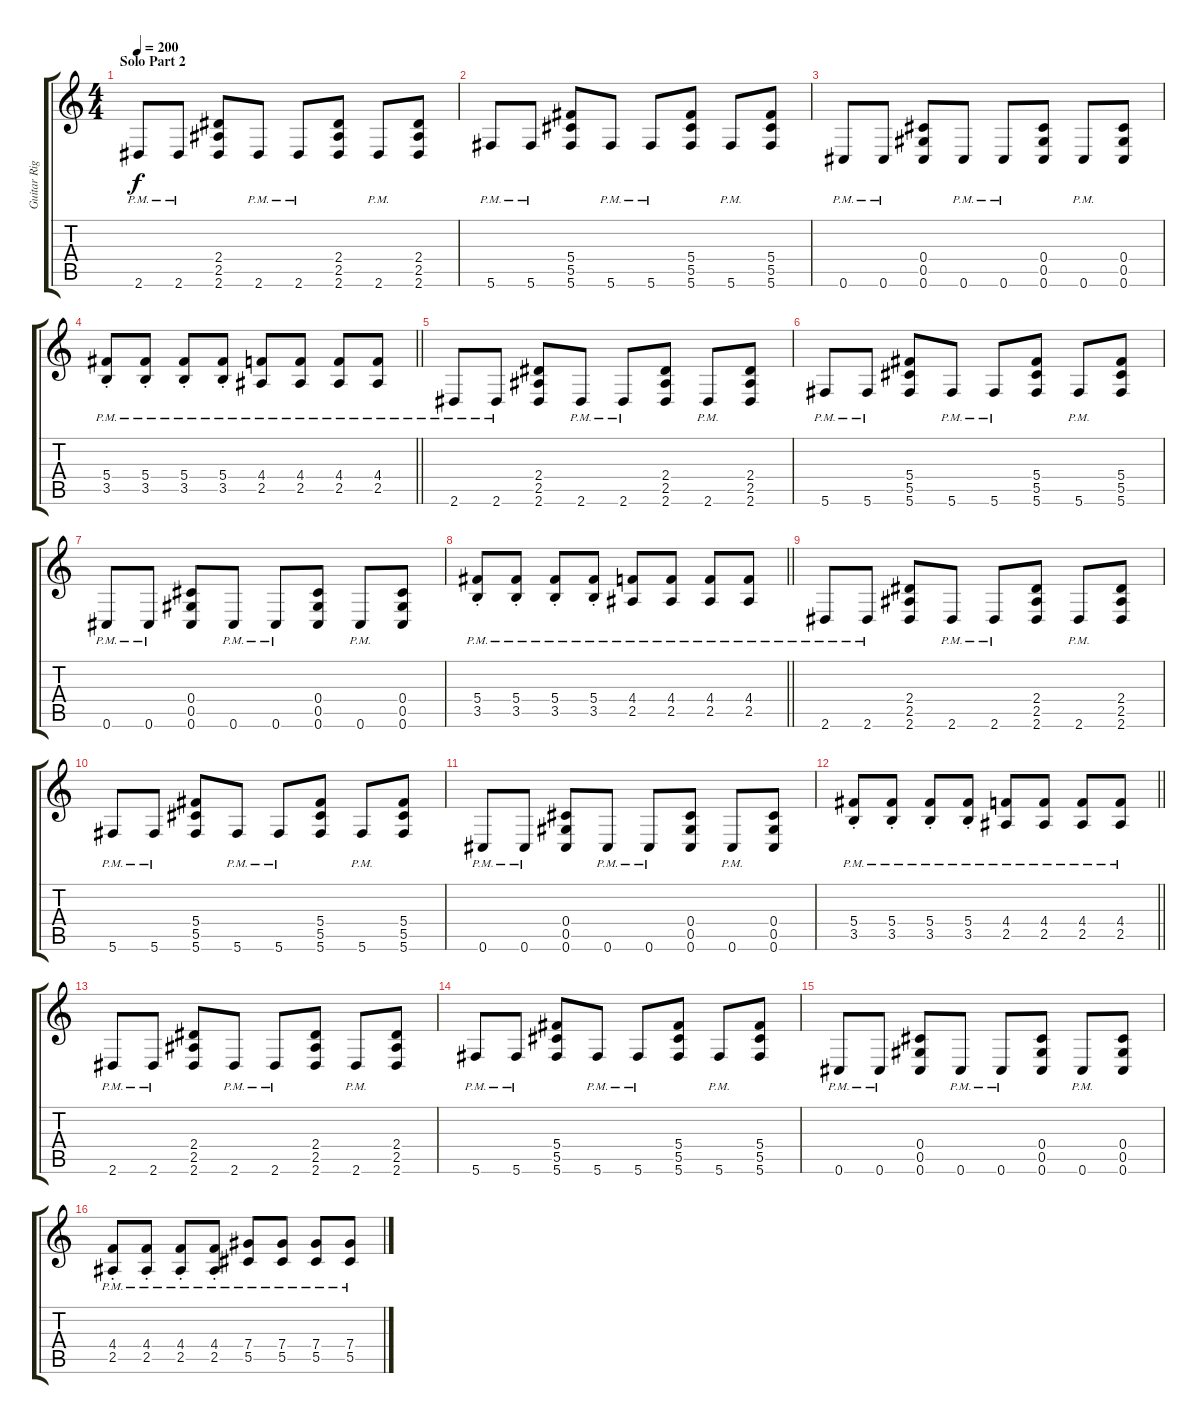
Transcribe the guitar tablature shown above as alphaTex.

\track ("Guitar Right" "Guitar Rig") {instrument distortionguitar}
\staff {score tabs}
\tuning (Eb4 Bb3 Gb3 Db3 Ab2 Db2) {hide}
\ts (4 4)
\section ("" "Solo Part 2")
\tempo 200
\clef g2
\ks c
2.6{pm}.8{dy f} 2.6{pm}.8 (2.4 2.5 2.6).8 2.6{pm}.8 2.6{pm}.8 (2.4 2.5 2.6).8 2.6{pm}.8 (2.4 2.5 2.6).8 |
5.6{pm}.8 5.6{pm}.8 (5.4 5.5 5.6).8 5.6{pm}.8 5.6{pm}.8 (5.4 5.5 5.6).8 5.6{pm}.8 (5.4 5.5 5.6).8 |
0.6{pm}.8 0.6{pm}.8 (0.4 0.5 0.6).8 0.6{pm}.8 0.6{pm}.8 (0.4 0.5 0.6).8 0.6{pm}.8 (0.4 0.5 0.6).8 |
\barLineRight lightlight
(5.4{pm st} 3.5{pm}).8 (5.4{pm st} 3.5{pm}).8 (5.4{pm st} 3.5{pm}).8 (5.4{pm st} 3.5{pm}).8 (4.4{pm} 2.5{pm}).8 (4.4{pm} 2.5{pm}).8 (4.4{pm} 2.5{pm}).8 (4.4{pm} 2.5{pm}).8 |
2.6{pm}.8 2.6{pm}.8 (2.4 2.5 2.6).8 2.6{pm}.8 2.6{pm}.8 (2.4 2.5 2.6).8 2.6{pm}.8 (2.4 2.5 2.6).8 |
5.6{pm}.8 5.6{pm}.8 (5.4 5.5 5.6).8 5.6{pm}.8 5.6{pm}.8 (5.4 5.5 5.6).8 5.6{pm}.8 (5.4 5.5 5.6).8 |
0.6{pm}.8 0.6{pm}.8 (0.4 0.5 0.6).8 0.6{pm}.8 0.6{pm}.8 (0.4 0.5 0.6).8 0.6{pm}.8 (0.4 0.5 0.6).8 |
\barLineRight lightlight
(5.4{pm st} 3.5{pm}).8 (5.4{pm st} 3.5{pm}).8 (5.4{pm st} 3.5{pm}).8 (5.4{pm st} 3.5{pm}).8 (4.4{pm} 2.5{pm}).8 (4.4{pm} 2.5{pm}).8 (4.4{pm} 2.5{pm}).8 (4.4{pm} 2.5{pm}).8 |
2.6{pm}.8{volume 11} 2.6{pm}.8 (2.4 2.5 2.6).8 2.6{pm}.8 2.6{pm}.8 (2.4 2.5 2.6).8 2.6{pm}.8 (2.4 2.5 2.6).8 |
5.6{pm}.8 5.6{pm}.8 (5.4 5.5 5.6).8 5.6{pm}.8 5.6{pm}.8 (5.4 5.5 5.6).8 5.6{pm}.8 (5.4 5.5 5.6).8 |
0.6{pm}.8 0.6{pm}.8 (0.4 0.5 0.6).8 0.6{pm}.8 0.6{pm}.8 (0.4 0.5 0.6).8 0.6{pm}.8 (0.4 0.5 0.6).8 |
\barLineRight lightlight
(5.4{pm st} 3.5{pm}).8 (5.4{pm st} 3.5{pm}).8 (5.4{pm st} 3.5{pm}).8 (5.4{pm st} 3.5{pm}).8 (4.4{pm} 2.5{pm}).8 (4.4{pm} 2.5{pm}).8 (4.4{pm} 2.5{pm}).8 (4.4{pm} 2.5{pm}).8 |
2.6{pm}.8 2.6{pm}.8 (2.4 2.5 2.6).8 2.6{pm}.8 2.6{pm}.8 (2.4 2.5 2.6).8 2.6{pm}.8 (2.4 2.5 2.6).8 |
5.6{pm}.8 5.6{pm}.8 (5.4 5.5 5.6).8 5.6{pm}.8 5.6{pm}.8 (5.4 5.5 5.6).8 5.6{pm}.8 (5.4 5.5 5.6).8 |
0.6{pm}.8 0.6{pm}.8 (0.4 0.5 0.6).8 0.6{pm}.8 0.6{pm}.8 (0.4 0.5 0.6).8 0.6{pm}.8 (0.4 0.5 0.6).8 |
(4.4{pm st} 2.5{pm}).8 (4.4{pm st} 2.5{pm}).8 (4.4{pm st} 2.5{pm}).8 (4.4{pm st} 2.5{pm}).8 (7.4{pm} 5.5{pm}).8 (7.4{pm} 5.5{pm}).8 (7.4{pm} 5.5{pm}).8 (7.4{pm} 5.5{pm}).8
